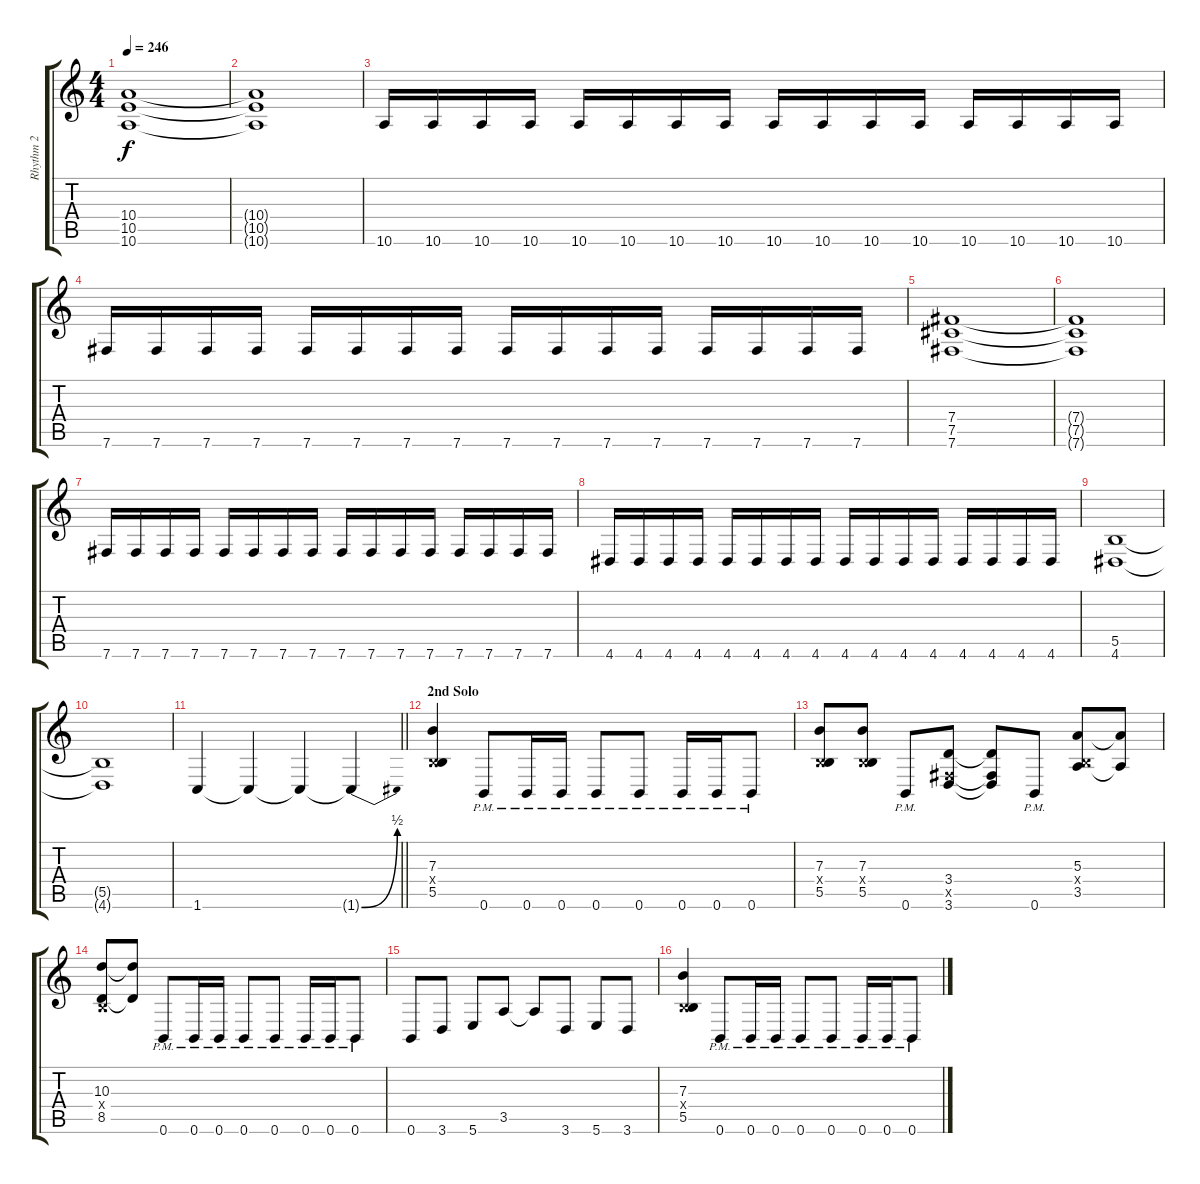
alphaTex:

\track ("Rhythm 2" "Rhythm 2") {instrument distortionguitar}
\staff {score tabs}
\tuning (Db4 Ab3 E3 B2 Gb2 B1) {hide}
\ts (4 4)
\tempo 246
\clef g2
\ks c
(10.4 10.5 10.6).1{dy f} |
(10.4{t} 10.5{t} 10.6{t}).1 |
10.6.16 10.6.16 10.6.16 10.6.16 10.6.16 10.6.16 10.6.16 10.6.16 10.6.16 10.6.16 10.6.16 10.6.16 10.6.16 10.6.16 10.6.16 10.6.16 |
7.6.16 7.6.16 7.6.16 7.6.16 7.6.16 7.6.16 7.6.16 7.6.16 7.6.16 7.6.16 7.6.16 7.6.16 7.6.16 7.6.16 7.6.16 7.6.16 |
(7.4 7.5 7.6).1 |
(7.4{t} 7.5{t} 7.6{t}).1 |
7.6.16 7.6.16 7.6.16 7.6.16 7.6.16 7.6.16 7.6.16 7.6.16 7.6.16 7.6.16 7.6.16 7.6.16 7.6.16 7.6.16 7.6.16 7.6.16 |
4.6.16 4.6.16 4.6.16 4.6.16 4.6.16 4.6.16 4.6.16 4.6.16 4.6.16 4.6.16 4.6.16 4.6.16 4.6.16 4.6.16 4.6.16 4.6.16 |
(5.5 4.6).1 |
(5.5{t} 4.6{t}).1 |
\barLineRight lightlight
1.6.4 1.6{t}.4 1.6{t}.4 1.6{be (bend 0 0 60 2) t}.4 |
\section ("" "2nd Solo")
(7.3 0.4{x} 5.5).4 0.6{pm}.8 0.6{pm}.16 0.6{pm}.16 0.6{pm}.8 0.6{pm}.8 0.6{pm}.16 0.6{pm}.16 0.6{pm}.8 |
(7.3 0.4{x} 5.5).8 (7.3 0.4{x} 5.5).8 0.6{pm}.8 (3.4 0.5{x} 3.6).8 (3.4{t} 0.5{t} 3.6{t}).8 0.6{pm}.8 (5.3 0.4{x} 3.5).8 (5.3{t} 3.5{t}).8 |
(10.3 0.4{x} 8.5).8 (10.3{t} 8.5{t}).8 0.6{pm}.8 0.6{pm}.16 0.6{pm}.16 0.6{pm}.8 0.6{pm}.8 0.6{pm}.16 0.6{pm}.16 0.6{pm}.8 |
0.6.8 3.6.8 5.6.8 3.5.8 3.5{t}.8 3.6.8 5.6.8 3.6.8 |
(7.3 0.4{x} 5.5).4 0.6{pm}.8 0.6{pm}.16 0.6{pm}.16 0.6{pm}.8 0.6{pm}.8 0.6{pm}.16 0.6{pm}.16 0.6{pm}.8
